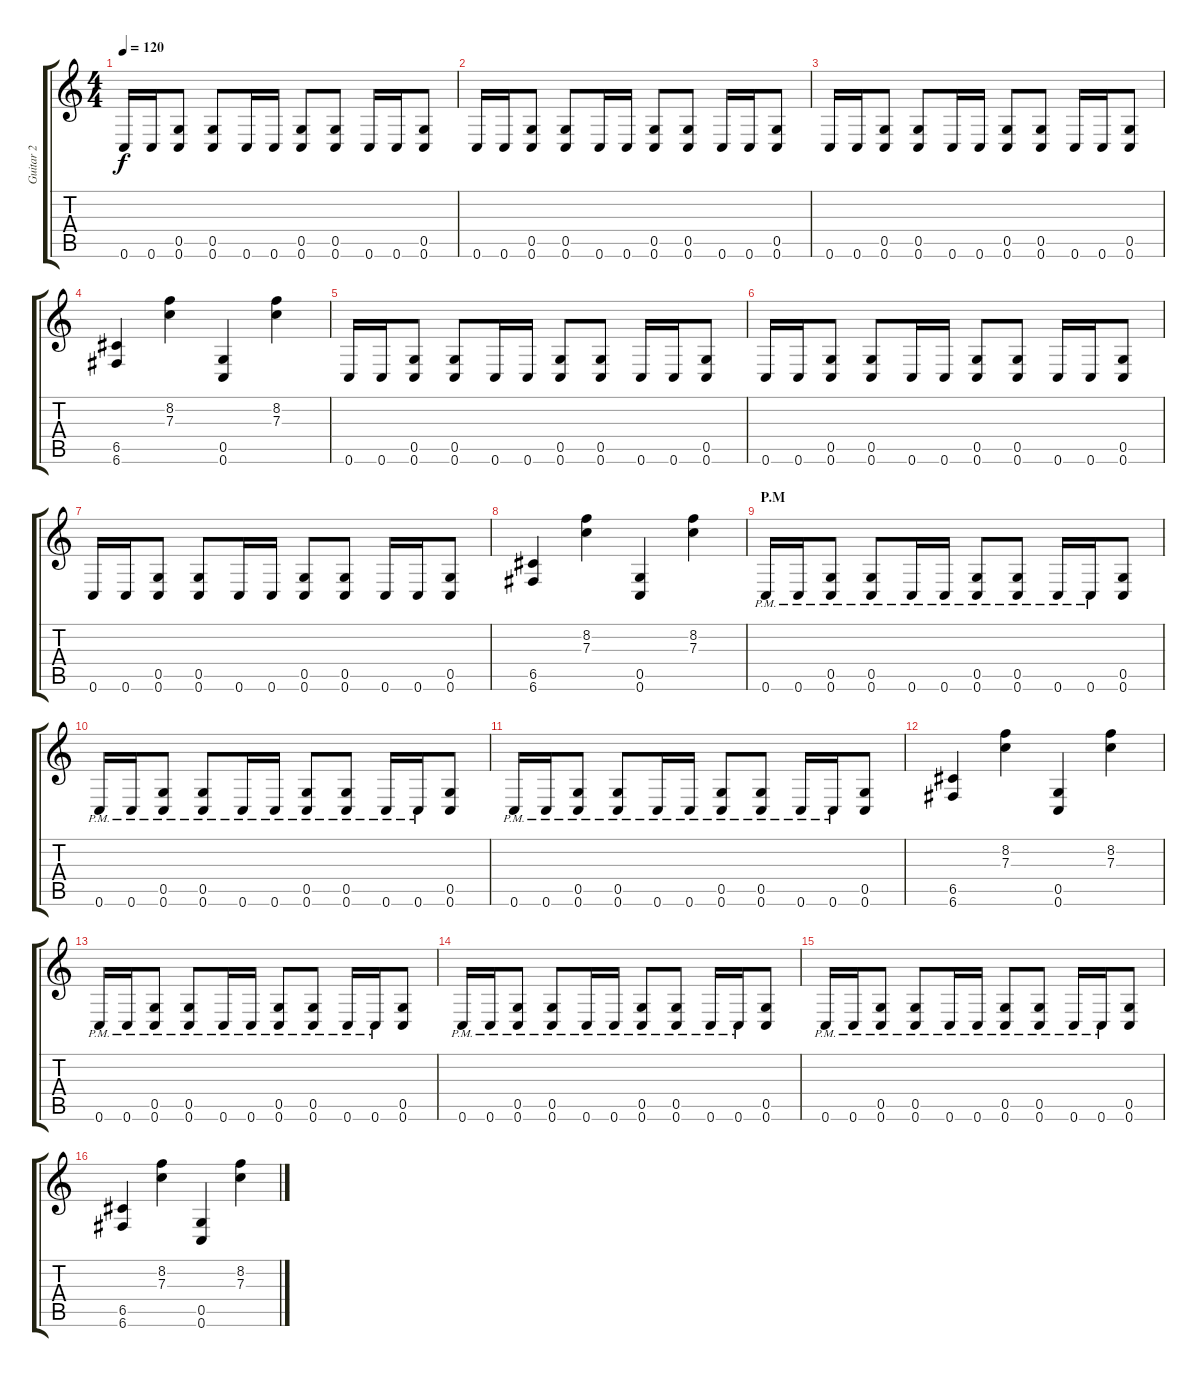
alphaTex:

\track ("Guitar 2" "Guitar 2") {instrument distortionguitar}
\staff {score tabs}
\tuning (D4 A3 F3 C3 G2 C2) {hide}
\ts (4 4)
\tempo 120
\clef g2
\ks c
0.6.16{dy f} 0.6.16 (0.5 0.6).8 (0.5 0.6).8 0.6.16 0.6.16 (0.5 0.6).8 (0.5 0.6).8 0.6.16 0.6.16 (0.5 0.6).8 |
0.6.16 0.6.16 (0.5 0.6).8 (0.5 0.6).8 0.6.16 0.6.16 (0.5 0.6).8 (0.5 0.6).8 0.6.16 0.6.16 (0.5 0.6).8 |
0.6.16 0.6.16 (0.5 0.6).8 (0.5 0.6).8 0.6.16 0.6.16 (0.5 0.6).8 (0.5 0.6).8 0.6.16 0.6.16 (0.5 0.6).8 |
(6.5 6.6).4 (8.2 7.3).4 (0.5 0.6).4 (8.2 7.3).4 |
0.6.16 0.6.16 (0.5 0.6).8 (0.5 0.6).8 0.6.16 0.6.16 (0.5 0.6).8 (0.5 0.6).8 0.6.16 0.6.16 (0.5 0.6).8 |
0.6.16 0.6.16 (0.5 0.6).8 (0.5 0.6).8 0.6.16 0.6.16 (0.5 0.6).8 (0.5 0.6).8 0.6.16 0.6.16 (0.5 0.6).8 |
0.6.16 0.6.16 (0.5 0.6).8 (0.5 0.6).8 0.6.16 0.6.16 (0.5 0.6).8 (0.5 0.6).8 0.6.16 0.6.16 (0.5 0.6).8 |
(6.5 6.6).4 (8.2 7.3).4 (0.5 0.6).4 (8.2 7.3).4 |
\section ("" "P.M")
0.6{pm}.16 0.6{pm}.16 (0.5 0.6{pm}).8 (0.5 0.6{pm}).8 0.6{pm}.16 0.6{pm}.16 (0.5 0.6{pm}).8 (0.5 0.6{pm}).8 0.6{pm}.16 0.6{pm}.16 (0.5 0.6).8 |
0.6{pm}.16 0.6{pm}.16 (0.5 0.6{pm}).8 (0.5 0.6{pm}).8 0.6{pm}.16 0.6{pm}.16 (0.5 0.6{pm}).8 (0.5 0.6{pm}).8 0.6{pm}.16 0.6{pm}.16 (0.5 0.6).8 |
0.6{pm}.16 0.6{pm}.16 (0.5 0.6{pm}).8 (0.5 0.6{pm}).8 0.6{pm}.16 0.6{pm}.16 (0.5 0.6{pm}).8 (0.5 0.6{pm}).8 0.6{pm}.16 0.6{pm}.16 (0.5 0.6).8 |
(6.5 6.6).4 (8.2 7.3).4 (0.5 0.6).4 (8.2 7.3).4 |
0.6{pm}.16 0.6{pm}.16 (0.5 0.6{pm}).8 (0.5 0.6{pm}).8 0.6{pm}.16 0.6{pm}.16 (0.5 0.6{pm}).8 (0.5 0.6{pm}).8 0.6{pm}.16 0.6{pm}.16 (0.5 0.6).8 |
0.6{pm}.16 0.6{pm}.16 (0.5 0.6{pm}).8 (0.5 0.6{pm}).8 0.6{pm}.16 0.6{pm}.16 (0.5 0.6{pm}).8 (0.5 0.6{pm}).8 0.6{pm}.16 0.6{pm}.16 (0.5 0.6).8 |
0.6{pm}.16 0.6{pm}.16 (0.5 0.6{pm}).8 (0.5 0.6{pm}).8 0.6{pm}.16 0.6{pm}.16 (0.5 0.6{pm}).8 (0.5 0.6{pm}).8 0.6{pm}.16 0.6{pm}.16 (0.5 0.6).8 |
(6.5 6.6).4 (8.2 7.3).4 (0.5 0.6).4 (8.2 7.3).4
